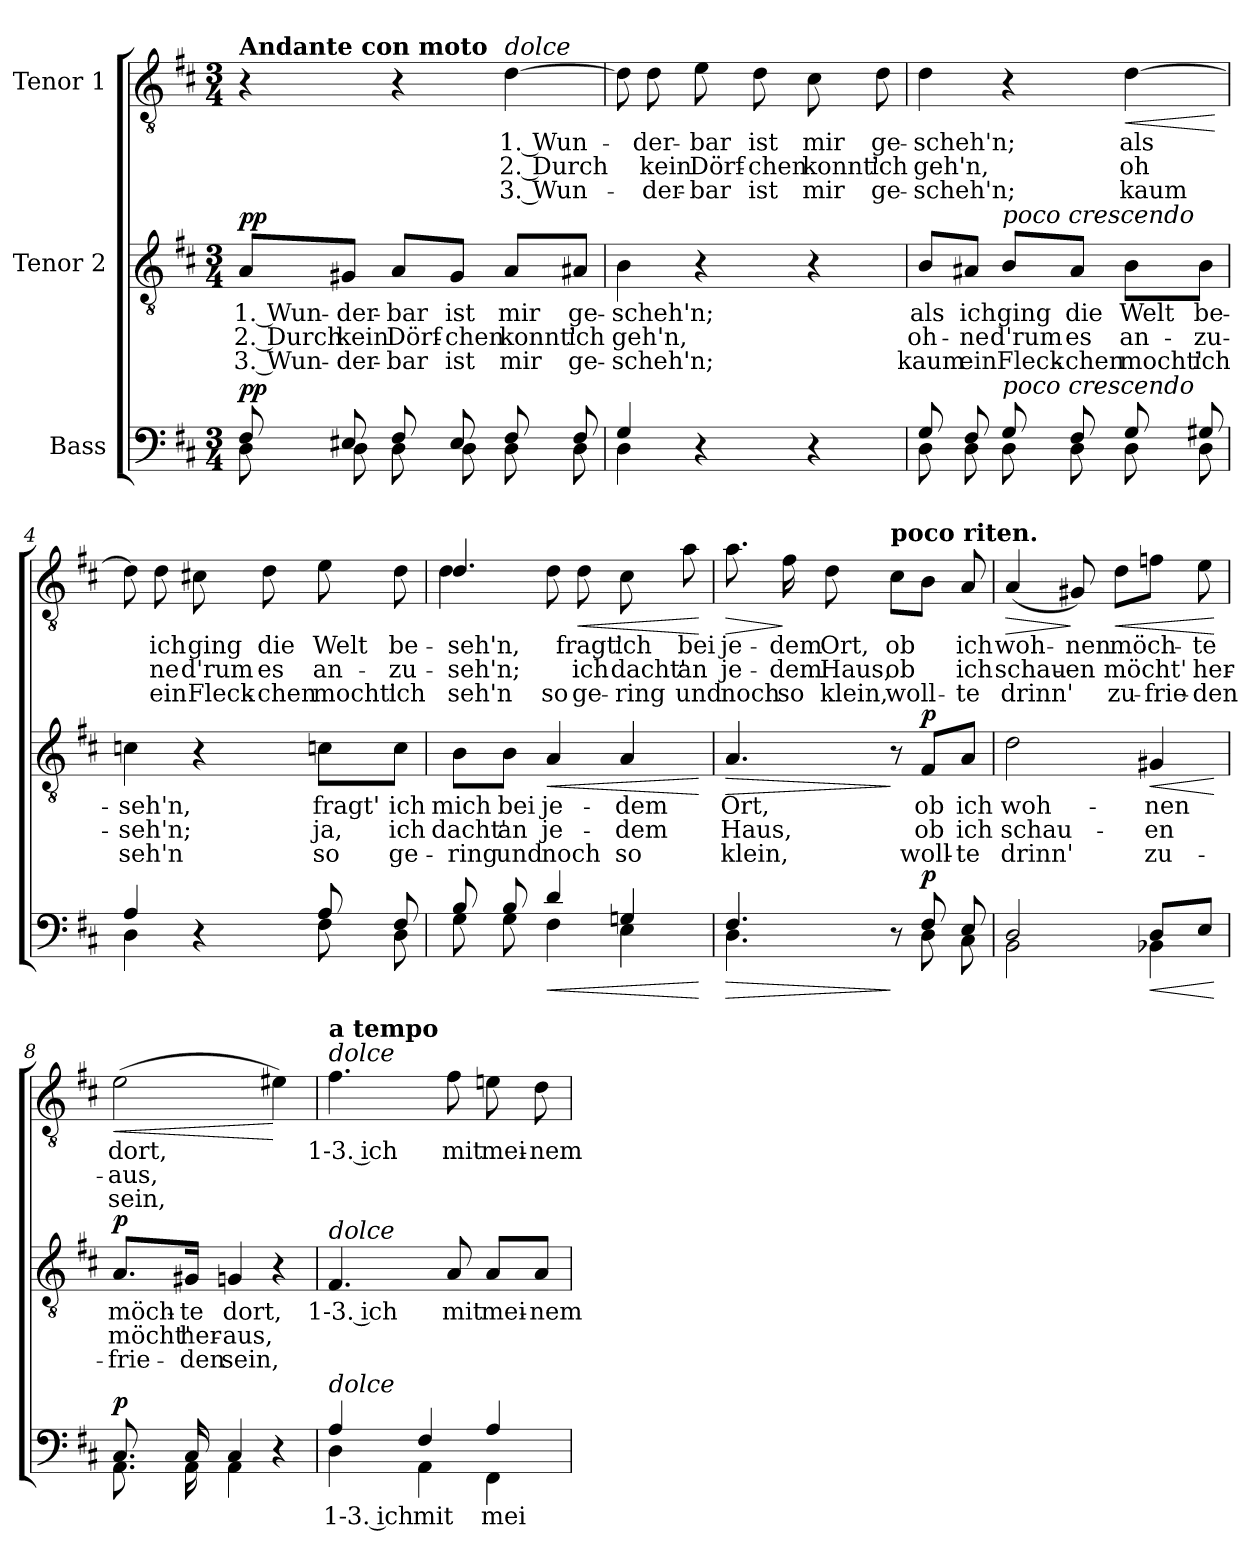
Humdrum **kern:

**kern	**text	**dynam	**kern	**text	**text	**text	**dynam	**kern	**text	**text	**text	**dynam
*part3	*part3	*part3	*part2	*part2	*part2	*part2	*part2	*part1	*part1	*part1	*part1	*part1
*staff3	*staff3	*staff3	*staff2	*staff2	*staff2	*staff2	*staff2	*staff1	*staff1	*staff1	*staff1	*staff1
*I"Bass	*	*	*I"Tenor 2	*	*	*	*	*I"Tenor 1	*	*	*	*
*clefF4	*	*	*clefGv2	*	*	*	*	*clefGv2	*	*	*	*
*k[f#c#]	*	*	*k[f#c#]	*	*	*	*	*k[f#c#]	*	*	*	*
*M3/4	*	*	*M3/4	*	*	*	*	*M3/4	*	*	*	*
=1	=1	=1	=1	=1	=1	=1	=1	=1	=1	=1	=1	=1
*^	*	*	*	*	*	*	*	*	*	*	*	*
!	!	!	!	!	!	!	!	!	!LO:TX:a:B:t=Andante con moto	!	!	!	!
!	!	!	!LO:DY:a	!	!	!	!	!LO:DY:a	!	!	!	!	!
8F#/	8D\	.	pp	8A/L	1. Wun-	2. Durch	3. Wun-	pp	4r	.	.	.	.
8E#X/	8D\	.	.	8G#X/J	-der-	kein	-der-	.	.	.	.	.	.
8F#/	8D\	.	.	8A/L	-bar	Dörf-	-bar	.	4r	.	.	.	.
8E#/	8D\	.	.	8G#/J	ist	-chen	ist	.	.	.	.	.	.
!	!	!	!	!	!	!	!	!	!LO:TX:a:i:t=dolce	!	!	!	!
8F#/	8D\	.	.	8A/L	mir	konnt'	mir	.	[4d\	1. Wun-	2. Durch	3. Wun-	.
8F#/	8D\	.	.	8A#X/J	ge-	ich	ge-	.	.	.	.	.	.
=2	=2	=2	=2	=2	=2	=2	=2	=2	=2	=2	=2	=2	=2
4G/	4D\	.	.	4B\	-scheh'n;	geh'n,	-scheh'n;	.	8d\]	.	.	.	.
.	.	.	.	.	.	.	.	.	8d\	-der-	kein	-der-	.
4r	4ryy	.	.	4r	.	.	.	.	8e\	-bar	Dörf-	-bar	.
.	.	.	.	.	.	.	.	.	8d\	ist	-chen	ist	.
4r	4ryy	.	.	4r	.	.	.	.	8c#\	mir	konnt'	mir	.
.	.	.	.	.	.	.	.	.	8d\	ge-	ich	ge-	.
!!LO:LB:g=z
=3	=3	=3	=3	=3	=3	=3	=3	=3	=3	=3	=3	=3	=3
8G/	8D\	.	.	8B/L	als	oh-	kaum	.	4d\	-scheh'n;	geh'n,	-scheh'n;	.
8F#/	8D\	.	.	8A#X/J	ich	-ne	ein	.	.	.	.	.	.
!	!	!	!	!LO:TX:a:i:t=poco crescendo	!	!	!	!	!	!	!	!	!
!LO:TX:a:i:t=poco crescendo	!	!	!	!	!	!	!	!	!	!	!	!	!
8G/	8D\	.	.	8B/L	ging	d'rum	Fleck-	.	4r	.	.	.	.
8F#/	8D\	.	.	8A#/J	die	es	-chen	.	.	.	.	.	.
!	!	!	!	!	!	!	!	!	!	!	!	!	!LO:HP:b
8G/	8D\	.	.	8B\L	Welt	an-	mocht'	.	[4d\	als	-oh	kaum	<
8G#X/	8D\	.	.	8B\J	be-	-zu-	ich	.	.	.	.	.	.
*v	*v	*	*	*	*	*	*	*	*	*	*	*	*
.	.	.	.	.	.	.	.	.	.	.	.	[
=4	=4	=4	=4	=4	=4	=4	=4	=4	=4	=4	=4	=4
*^	*	*	*	*	*	*	*	*	*	*	*	*
4A/	4D\	.	.	4cn\	-seh'n,	-seh'n;	seh'n	.	8d\]	.	.	.	.
.	.	.	.	.	.	.	.	.	8d\	ich	ne	ein	.
4r	4ryy	.	.	4r	.	.	.	.	8c#X\	ging	d'rum	Fleck-	.
.	.	.	.	.	.	.	.	.	8d\	die	es	-chen	.
8A/	8F#\	.	.	8cn\L	fragt'	ja,	so	.	8e\	Welt	an-	mocht'	.
8F#/	8D\	.	.	8c\J	ich	ich	ge-	.	8d\	be-	-zu-	ich	.
!!LO:LB:g=z
=5	=5	=5	=5	=5	=5	=5	=5	=5	=5	=5	=5	=5	=5
*	*	*	*	*	*	*	*	*	*^	*	*	*	*
8B/	8G\	.	.	8B\L	mich	dacht'	-ring	.	4.d/	4d\	-seh'n,	-seh'n;	seh'n	.
8B/	8G\	.	.	8B\J	bei	an	und	.	.	.	.	.	.	.
!	!	!	!LO:HP:b	!	!	!	!	!LO:HP:b	!	!	!	!	!	!
4d/	4F#\	.	<	4A/	je-	je-	noch	<	.	8d\	.	.	so	.
!	!	!	!	!	!	!	!	!	!	!	!	!	!	!LO:HP:b
.	.	.	.	.	.	.	.	.	8d\	4.ryy	fragt'	ich	ge-	<
4Gn/	4E\	.	.	4A/	-dem	-dem	so	.	8c#\	.	ich	dacht'	-ring	.
.	.	.	.	.	.	.	.	.	8a\	.	bei	an	und	.
*v	*v	*	*	*	*	*	*	*	*v	*v	*	*	*	*
.	.	[	.	.	.	.	[	.	.	.	.	[
=6	=6	=6	=6	=6	=6	=6	=6	=6	=6	=6	=6	=6
!	!	!LO:HP:b	!	!	!	!	!LO:HP:b	!	!	!	!	!LO:HP:b
*^	*	*	*	*	*	*	*	*	*	*	*	*
4.F#/	4.D\	.	>	4.A/	Ort,	Haus,	klein,	>	8.a\	je-	je-	noch	>
.	.	.	.	.	.	.	.	.	16f#\	-dem	-dem	so	]
.	.	.	.	.	.	.	.	.	8d\	Ort,	Haus,	klein,	.
!	!	!	!	!	!	!	!	!	!LO:TX:a:B:t=poco riten.	!	!	!	!
8r	8ryy	.	]	8r	.	.	.	]	8c#\L	ob	ob	woll-	.
!	!	!	!LO:DY:a	!	!	!	!	!LO:DY:a	!	!	!	!	!
8F#/	8D\	.	p	8F#/L	ob	ob	woll-	p	8B\J	.	.	.	.
8E/	8C#\	.	.	8A/J	ich	ich	-te	.	8A/	ich	ich	-te	.
=7	=7	=7	=7	=7	=7	=7	=7	=7	=7	=7	=7	=7	=7
!	!	!	!	!	!	!	!	!	!	!	!	!	!LO:HP:b
2D/	2BB\	.	.	2d\	woh-	schau-	drinn'	.	(4A/	woh-	schau-	drinn'	>
.	.	.	.	.	.	.	.	.	8G#X/)	-nen	-en	.	]
!	!	!	!	!	!	!	!	!	!	!	!	!	!LO:HP:b
.	.	.	.	.	.	.	.	.	8d\L	möch-	möcht'	zu-	<
!	!	!	!LO:HP:b	!	!	!	!	!LO:HP:b	!	!	!	!	!
8D/L	4BB-X\	.	<	4G#X/	-nen	-en	zu-	<	8fn\J	.	.	-frie-	.
8E/J	.	.	.	.	.	.	.	.	8e\	-te	-her-	-den	.
*v	*v	*	*	*	*	*	*	*	*	*	*	*	*
.	.	[	.	.	.	.	[	.	.	.	.	[
!!LO:PB:g=z
=8	=8	=8	=8	=8	=8	=8	=8	=8	=8	=8	=8	=8
*^	*	*	*	*	*	*	*	*	*	*	*	*
!	!	!	!LO:DY:a	!	!	!	!	!LO:DY:a	!	!	!	!	!LO:HP:b
8.C#/	8.AA\	.	p	8.A/L	möch-	möcht'	-frie-	p	(2e\	dort,	-aus,	sein,	<
16C#/	16AA\	.	.	16G#X/Jk	-te	her-	-den	.	.	.	.	.	.
4C#/	4AA\	.	.	4Gn/	dort,	-aus,	sein,	.	.	.	.	.	.
4r	4ryy	.	.	4r	.	.	.	.	4e#X\)	.	.	.	[
=9	=9	=9	=9	=9	=9	=9	=9	=9	=9	=9	=9	=9	=9
!	!	!	!	!	!	!	!	!	!LO:TX:a:i:t=dolce	!	!	!	!
!	!	!	!	!	!	!	!	!	!LO:TX:a:B:t=a tempo	!	!	!	!
!	!	!	!	!LO:TX:a:i:t=dolce	!	!	!	!	!	!	!	!	!
!LO:TX:a:i:t=dolce	!	!	!	!	!	!	!	!	!	!	!	!	!
4A/	4D\	1-3. ich	.	4.F#/	1-3. ich	.	.	.	4.f#\	1-3. ich	.	.	.
4F#/	4AA\	mit	.	.	.	.	.	.	.	.	.	.	.
.	.	.	.	8A/	mit	.	.	.	8f#\	mit	.	.	.
4A/	4FF#\	mei-	.	8A/L	mei-	.	.	.	8en\	mei-	.	.	.
.	.	.	.	8A/J	-nem	.	.	.	8d\	-nem	.	.	.
*v	*v	*	*	*	*	*	*	*	*	*	*	*	*
=	=	=	=	=	=	=	=	=	=	=	=	=
*-	*-	*-	*-	*-	*-	*-	*-	*-	*-	*-	*-	*-
